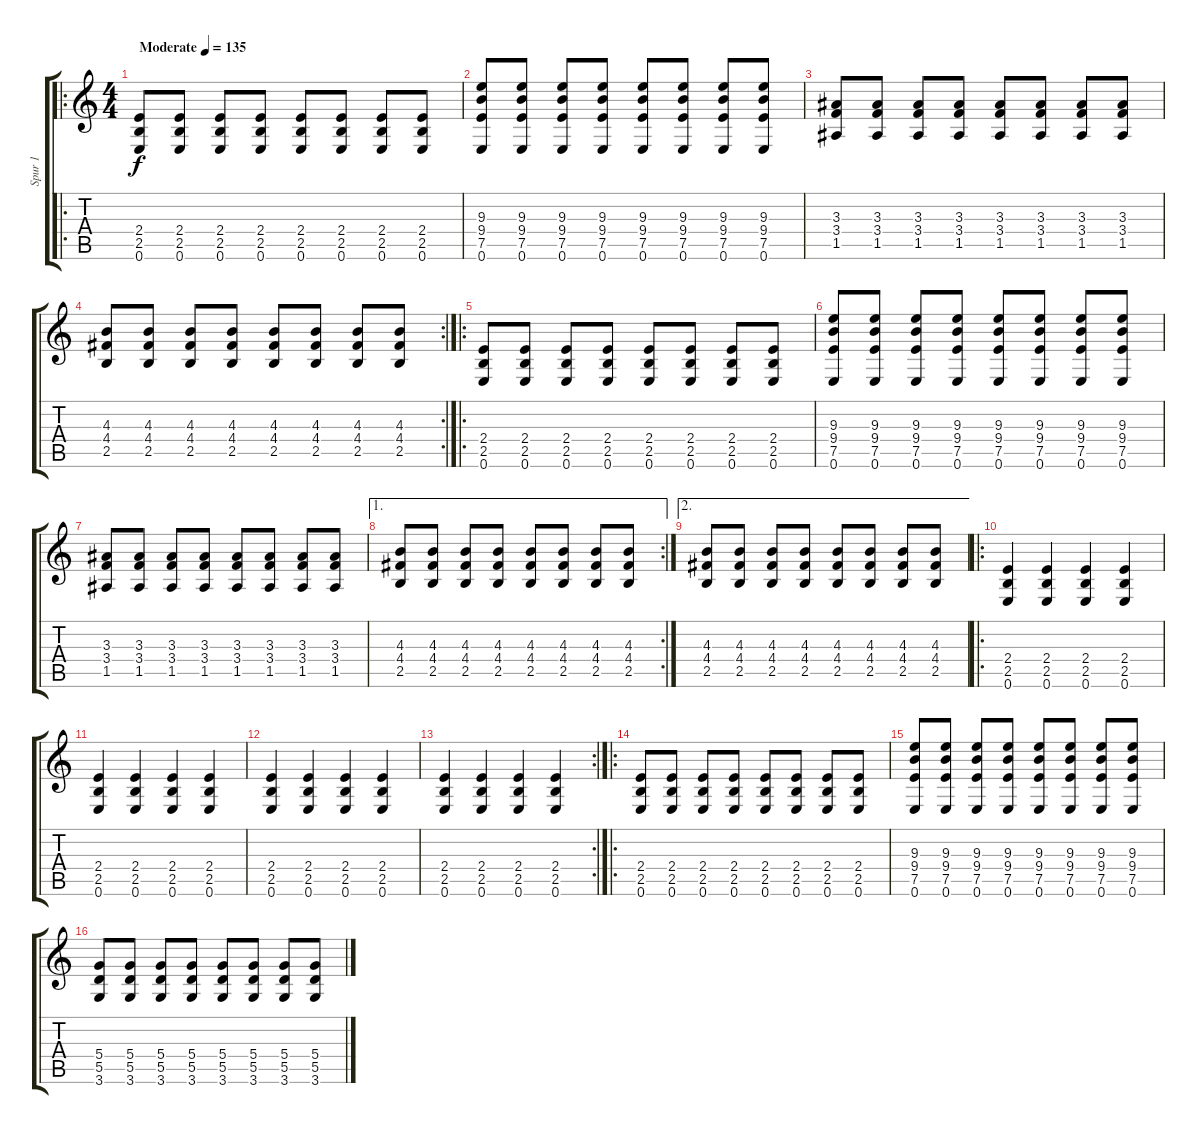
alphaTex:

\track ("Spur 1" "Spur 1") {instrument distortionguitar}
\staff {score tabs}
\tuning (E4 B3 G3 D3 A2 E2) {hide}
\ro
\ts (4 4)
\tempo (135 "Moderate")
\clef g2
\ks c
(2.4 2.5 0.6).8{dy f instrument distortionguitar} (2.4 2.5 0.6).8 (2.4 2.5 0.6).8 (2.4 2.5 0.6).8 (2.4 2.5 0.6).8 (2.4 2.5 0.6).8 (2.4 2.5 0.6).8 (2.4 2.5 0.6).8 |
(9.3 9.4 7.5 0.6).8 (9.3 9.4 7.5 0.6).8 (9.3 9.4 7.5 0.6).8 (9.3 9.4 7.5 0.6).8 (9.3 9.4 7.5 0.6).8 (9.3 9.4 7.5 0.6).8 (9.3 9.4 7.5 0.6).8 (9.3 9.4 7.5 0.6).8 |
(3.3 3.4 1.5).8 (3.3 3.4 1.5).8 (3.3 3.4 1.5).8 (3.3 3.4 1.5).8 (3.3 3.4 1.5).8 (3.3 3.4 1.5).8 (3.3 3.4 1.5).8 (3.3 3.4 1.5).8 |
\rc 2
(4.3 4.4 2.5).8 (4.3 4.4 2.5).8 (4.3 4.4 2.5).8 (4.3 4.4 2.5).8 (4.3 4.4 2.5).8 (4.3 4.4 2.5).8 (4.3 4.4 2.5).8 (4.3 4.4 2.5).8 |
\ro
(2.4 2.5 0.6).8 (2.4 2.5 0.6).8 (2.4 2.5 0.6).8 (2.4 2.5 0.6).8 (2.4 2.5 0.6).8 (2.4 2.5 0.6).8 (2.4 2.5 0.6).8 (2.4 2.5 0.6).8 |
(9.3 9.4 7.5 0.6).8 (9.3 9.4 7.5 0.6).8 (9.3 9.4 7.5 0.6).8 (9.3 9.4 7.5 0.6).8 (9.3 9.4 7.5 0.6).8 (9.3 9.4 7.5 0.6).8 (9.3 9.4 7.5 0.6).8 (9.3 9.4 7.5 0.6).8 |
(3.3 3.4 1.5).8 (3.3 3.4 1.5).8 (3.3 3.4 1.5).8 (3.3 3.4 1.5).8 (3.3 3.4 1.5).8 (3.3 3.4 1.5).8 (3.3 3.4 1.5).8 (3.3 3.4 1.5).8 |
\ae 1
\rc 2
(4.3 4.4 2.5).8 (4.3 4.4 2.5).8 (4.3 4.4 2.5).8 (4.3 4.4 2.5).8 (4.3 4.4 2.5).8 (4.3 4.4 2.5).8 (4.3 4.4 2.5).8 (4.3 4.4 2.5).8 |
\ae 2
(4.3 4.4 2.5).8 (4.3 4.4 2.5).8 (4.3 4.4 2.5).8 (4.3 4.4 2.5).8 (4.3 4.4 2.5).8 (4.3 4.4 2.5).8 (4.3 4.4 2.5).8 (4.3 4.4 2.5).8 |
\ro
(2.4 2.5 0.6).4 (2.4 2.5 0.6).4 (2.4 2.5 0.6).4 (2.4 2.5 0.6).4 |
(2.4 2.5 0.6).4 (2.4 2.5 0.6).4 (2.4 2.5 0.6).4 (2.4 2.5 0.6).4 |
(2.4 2.5 0.6).4 (2.4 2.5 0.6).4 (2.4 2.5 0.6).4 (2.4 2.5 0.6).4 |
\rc 2
(2.4 2.5 0.6).4 (2.4 2.5 0.6).4 (2.4 2.5 0.6).4 (2.4 2.5 0.6).4 |
\ro
(2.4 2.5 0.6).8 (2.4 2.5 0.6).8 (2.4 2.5 0.6).8 (2.4 2.5 0.6).8 (2.4 2.5 0.6).8 (2.4 2.5 0.6).8 (2.4 2.5 0.6).8 (2.4 2.5 0.6).8 |
(9.3 9.4 7.5 0.6).8 (9.3 9.4 7.5 0.6).8 (9.3 9.4 7.5 0.6).8 (9.3 9.4 7.5 0.6).8 (9.3 9.4 7.5 0.6).8 (9.3 9.4 7.5 0.6).8 (9.3 9.4 7.5 0.6).8 (9.3 9.4 7.5 0.6).8 |
(5.4 5.5 3.6).8 (5.4 5.5 3.6).8 (5.4 5.5 3.6).8 (5.4 5.5 3.6).8 (5.4 5.5 3.6).8 (5.4 5.5 3.6).8 (5.4 5.5 3.6).8 (5.4 5.5 3.6).8
